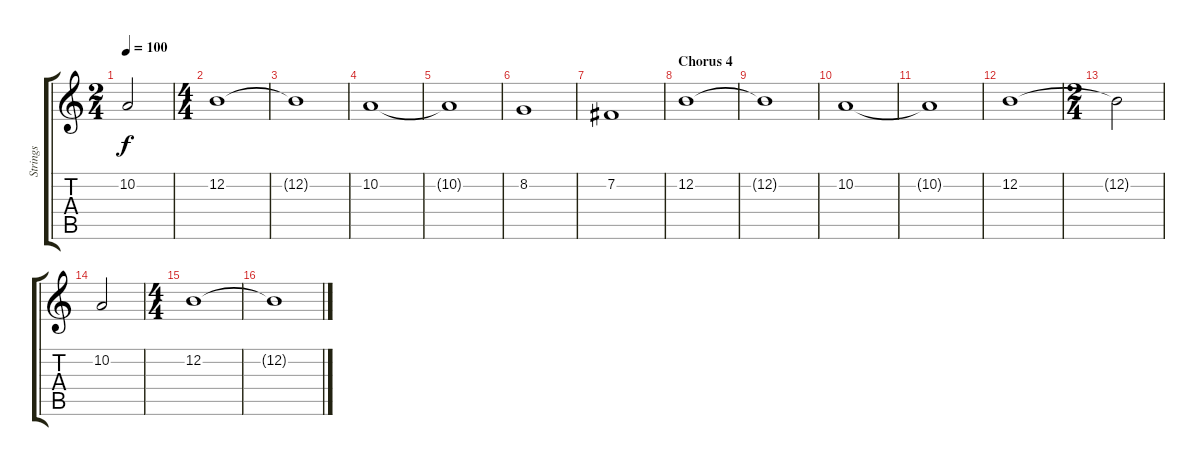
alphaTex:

\track ("Strings" "Strings") {instrument stringensemble1}
\staff {score tabs}
\tuning (E4 B3 G3 D3 A2 E2) {hide}
\ts (2 4)
\tempo 100
\clef g2
\ks c
10.2.2{dy f} |
\ts (4 4)
12.2.1 |
12.2{t}.1 |
10.2.1 |
10.2{t}.1 |
8.2.1 |
7.2.1 |
\section ("" "Chorus 4")
12.2.1 |
12.2{t}.1 |
10.2.1 |
10.2{t}.1 |
12.2.1 |
\ts (2 4)
12.2{t}.2 |
10.2.2 |
\ts (4 4)
12.2.1 |
12.2{t}.1
